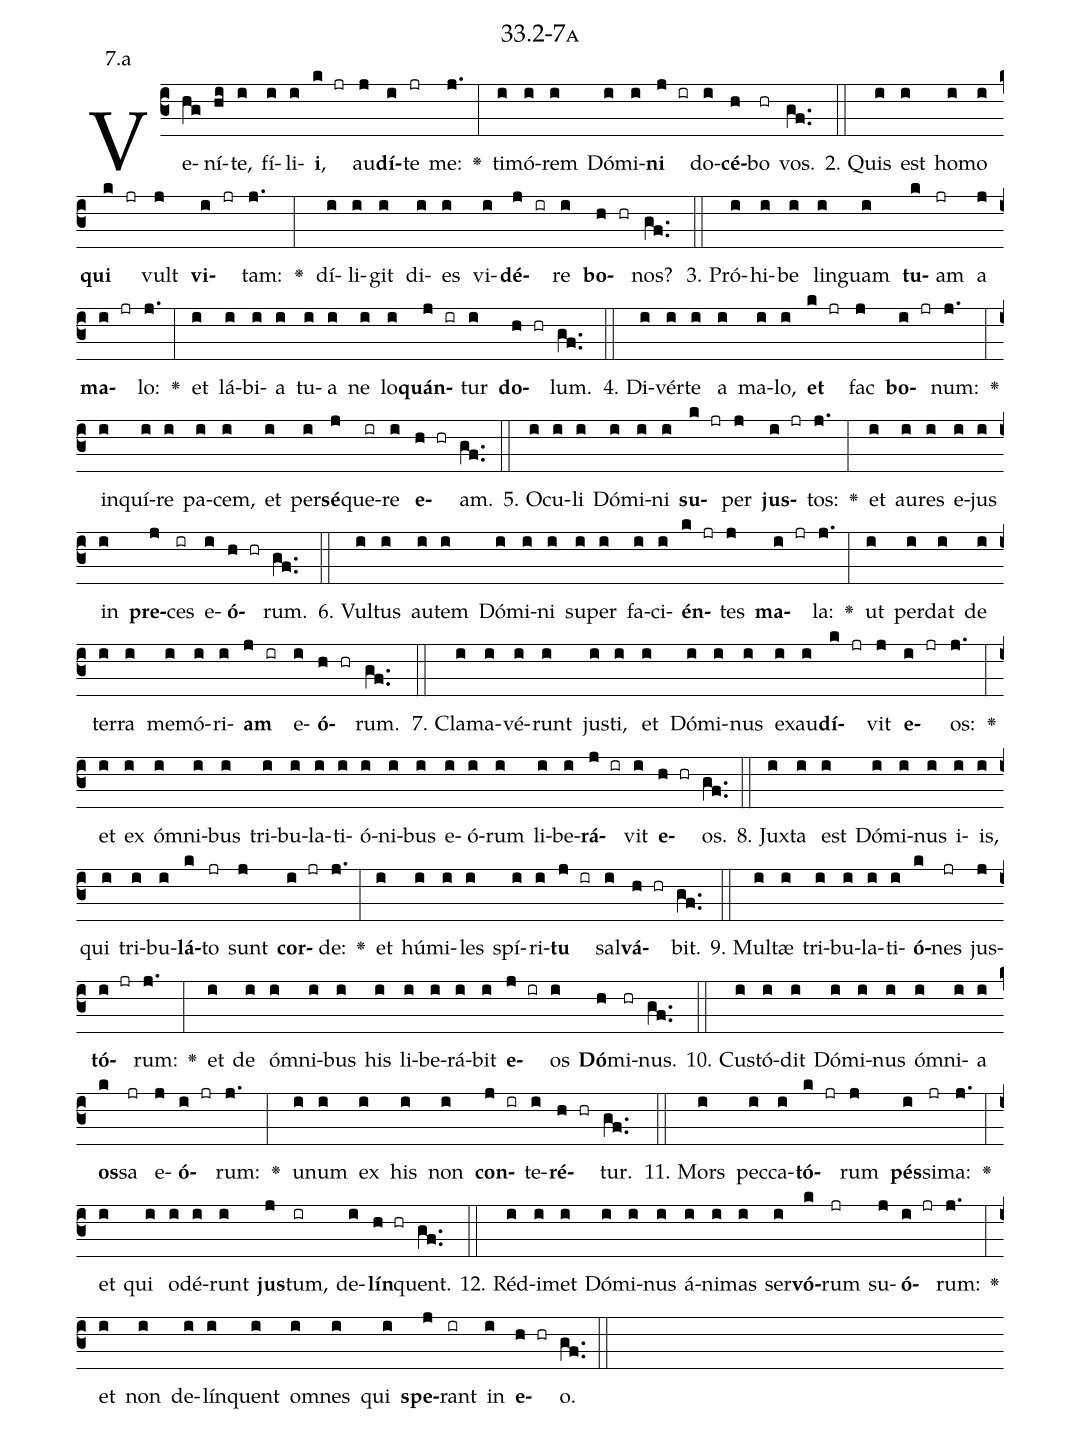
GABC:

name: 33.2-7a;
annotation: 7.a;
%%
(c3)Ve(hg)ní(hi)te,(i) fí(i)li(i)<b>i</b>,(k jr) au(j)<b>dí</b>(i)te(jr) me:(j.) <v>\greheightstar</v>(:) ti(i)mó(i)rem(i) Dó(i)mi(i)<b>ni</b>(j ir) do(i)<b>cé</b>(h)bo(hr) vos.(gf..) (::)
2. Quis(i) est(i) ho(i)mo(i) <b>qui</b>(k jr) vult(j) <b>vi</b>(i jr)tam:(j.) <v>\greheightstar</v>(:) dí(i)li(i)git(i) di(i)es(i) vi(i)<b>dé</b>(j ir)re(i) <b>bo</b>(h hr)nos?(gf..) (::)
3. Pró(i)hi(i)be(i) lin(i)guam(i) <b>tu</b>(k)am(jr) a(j) <b>ma</b>(i jr)lo:(j.) <v>\greheightstar</v>(:) et(i) lá(i)bi(i)a(i) tu(i)a(i) ne(i) lo(i)<b>quán</b>(j ir)tur(i) <b>do</b>(h hr)lum.(gf..) (::)
4. Di(i)vér(i)te(i) a(i) ma(i)lo,(i) <b>et</b>(k jr) fac(j) <b>bo</b>(i jr)num:(j.) <v>\greheightstar</v>(:) in(i)quí(i)re(i) pa(i)cem,(i) et(i) per(i)<b>sé</b>(j)que(ir)re(i) <b>e</b>(h hr)am.(gf..) (::)
5. O(i)cu(i)li(i) Dó(i)mi(i)ni(i) <b>su</b>(k jr)per(j) <b>jus</b>(i jr)tos:(j.) <v>\greheightstar</v>(:) et(i) au(i)res(i) e(i)jus(i) in(i) <b>pre</b>(j)ces(ir) e(i)<b>ó</b>(h hr)rum.(gf..) (::)
6. Vul(i)tus(i) au(i)tem(i) Dó(i)mi(i)ni(i) su(i)per(i) fa(i)ci(i)<b>én</b>(k jr)tes(j) <b>ma</b>(i jr)la:(j.) <v>\greheightstar</v>(:) ut(i) per(i)dat(i) de(i) ter(i)ra(i) me(i)mó(i)ri(i)<b>am</b>(j ir) e(i)<b>ó</b>(h hr)rum.(gf..) (::)
7. Cla(i)ma(i)vé(i)runt(i) jus(i)ti,(i) et(i) Dó(i)mi(i)nus(i) ex(i)au(i)<b>dí</b>(k jr)vit(j) <b>e</b>(i jr)os:(j.) <v>\greheightstar</v>(:) et(i) ex(i) óm(i)ni(i)bus(i) tri(i)bu(i)la(i)ti(i)ó(i)ni(i)bus(i) e(i)ó(i)rum(i) li(i)be(i)<b>rá</b>(j ir)vit(i) <b>e</b>(h hr)os.(gf..) (::)
8. Jux(i)ta(i) est(i) Dó(i)mi(i)nus(i) i(i)is,(i) qui(i) tri(i)bu(i)<b>lá</b>(k)to(jr) sunt(j) <b>cor</b>(i jr)de:(j.) <v>\greheightstar</v>(:) et(i) hú(i)mi(i)les(i) spí(i)ri(i)<b>tu</b>(j ir) sal(i)<b>vá</b>(h hr)bit.(gf..) (::)
9. Mul(i)tæ(i) tri(i)bu(i)la(i)ti(i)<b>ó</b>(k)nes(jr) jus(j)<b>tó</b>(i jr)rum:(j.) <v>\greheightstar</v>(:) et(i) de(i) óm(i)ni(i)bus(i) his(i) li(i)be(i)rá(i)bit(i) <b>e</b>(j ir)os(i) <b>Dó</b>(h)mi(hr)nus.(gf..) (::)
10. Cus(i)tó(i)dit(i) Dó(i)mi(i)nus(i) óm(i)ni(i)a(i) <b>os</b>(k)sa(jr) e(j)<b>ó</b>(i jr)rum:(j.) <v>\greheightstar</v>(:) u(i)num(i) ex(i) his(i) non(i) <b>con</b>(j ir)te(i)<b>ré</b>(h hr)tur.(gf..) (::)
11. Mors(i) pec(i)ca(i)<b>tó</b>(k jr)rum(j) <b>pés</b>(i)si(jr)ma:(j.) <v>\greheightstar</v>(:) et(i) qui(i) o(i)dé(i)runt(i) <b>jus</b>(j)tum,(ir) de(i)<b>lín</b>(h hr)quent.(gf..) (::)
12. Réd(i)i(i)met(i) Dó(i)mi(i)nus(i) á(i)ni(i)mas(i) ser(i)<b>vó</b>(k)rum(jr) su(j)<b>ó</b>(i jr)rum:(j.) <v>\greheightstar</v>(:) et(i) non(i) de(i)lín(i)quent(i) om(i)nes(i) qui(i) <b>spe</b>(j)rant(ir) in(i) <b>e</b>(h hr)o.(gf..) (::)
